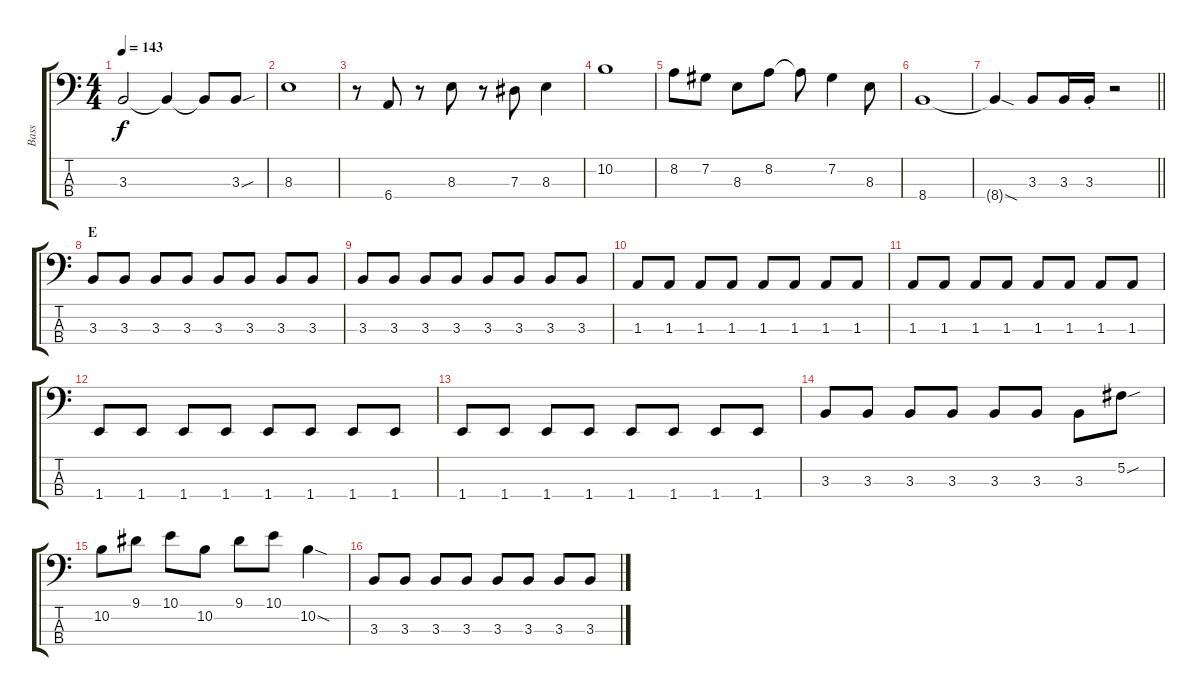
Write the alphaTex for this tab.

\track ("Bass" "Bass") {instrument electricbasspick}
\staff {score tabs}
\tuning (Gb2 Db2 Ab1 Eb1) {hide}
\ts (4 4)
\tempo 143
\clef f4
\ks c
3.3{t}.2{dy f} 3.3{t}.4 3.3{t}.8 3.3{sou}.8 |
8.3.1 |
r.8 6.4.8 r.8 8.3.8 r.8 7.3.8 8.3.4 |
10.2.1 |
8.2.8 7.2.8 8.3.8 8.2.8 8.2{t}.8 7.2.4 8.3.8 |
8.4.1 |
\barLineRight lightlight
8.4{sod t}.4 3.3.8 3.3.16 3.3{st}.16 r.2 |
\section ("" "E")
3.3.8 3.3.8 3.3.8 3.3.8 3.3.8 3.3.8 3.3.8 3.3.8 |
3.3.8 3.3.8 3.3.8 3.3.8 3.3.8 3.3.8 3.3.8 3.3.8 |
1.3.8 1.3.8 1.3.8 1.3.8 1.3.8 1.3.8 1.3.8 1.3.8 |
1.3.8 1.3.8 1.3.8 1.3.8 1.3.8 1.3.8 1.3.8 1.3.8 |
1.4.8 1.4.8 1.4.8 1.4.8 1.4.8 1.4.8 1.4.8 1.4.8 |
1.4.8 1.4.8 1.4.8 1.4.8 1.4.8 1.4.8 1.4.8 1.4.8 |
3.3.8 3.3.8 3.3.8 3.3.8 3.3.8 3.3.8 3.3.8 5.2{sou}.8 |
10.2.8 9.1.8 10.1.8 10.2.8 9.1.8 10.1.8 10.2{sod}.4 |
3.3.8 3.3.8 3.3.8 3.3.8 3.3.8 3.3.8 3.3.8 3.3.8
